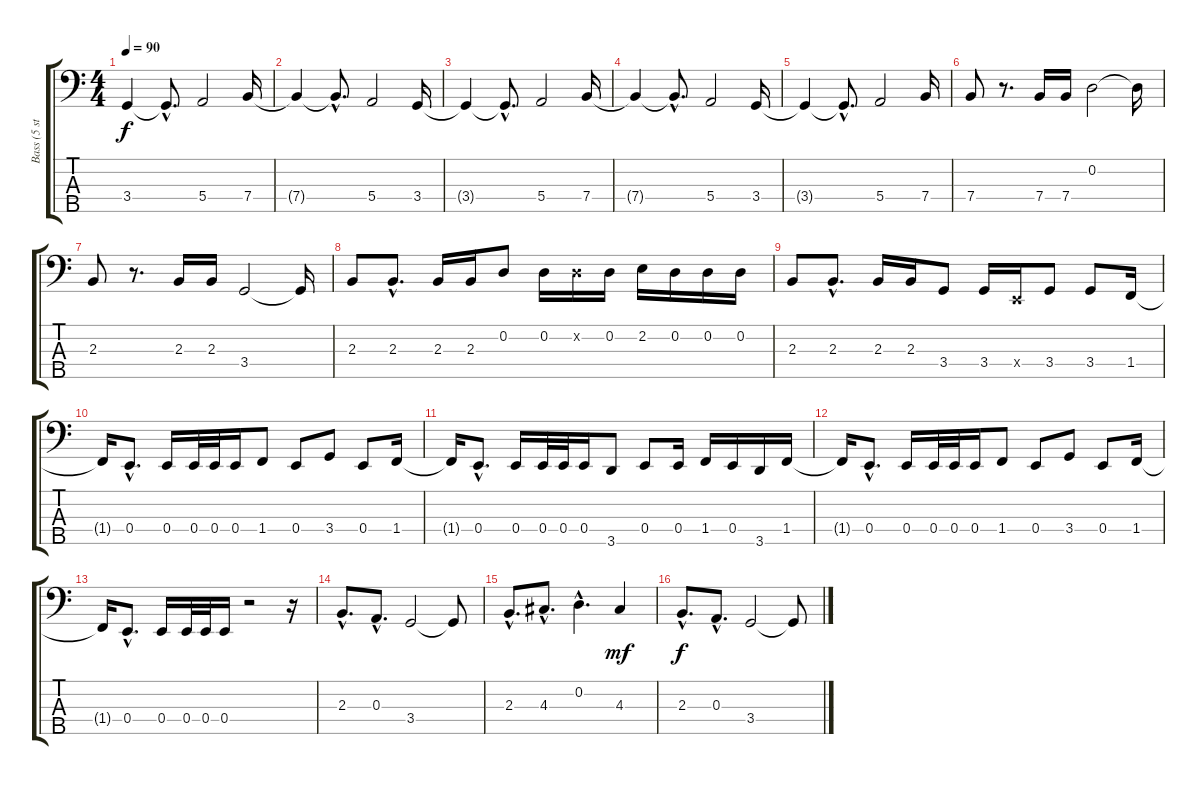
\track ("Bass (5 strings)" "Bass (5 st") {instrument electricbassfinger}
\staff {score tabs}
\tuning (G2 D2 A1 E1 B0) {hide}
\ts (4 4)
\tempo 90
\clef f4
\ks c
3.4{t}.4{dy f} 3.4{hac t}.8{d} 5.4.2 7.4.16 |
7.4{t}.4 7.4{hac t}.8{d} 5.4.2 3.4.16 |
3.4{t}.4 3.4{hac t}.8{d} 5.4.2 7.4.16 |
7.4{t}.4 7.4{hac t}.8{d} 5.4.2 3.4.16 |
3.4{t}.4 3.4{hac t}.8{d} 5.4.2 7.4.16 |
7.4.8 r.8{d} 7.4.16 7.4.16 0.2.2 0.2{t}.16 |
2.3.8 r.8{d} 2.3.16 2.3.16 3.4.2 3.4{t}.16 |
2.3.8 2.3{hac}.8{d} 2.3.16 2.3.16 0.2.8 0.2.16 0.2{x}.16 0.2.16 2.2.16 0.2.16 0.2.16 0.2.16 |
2.3.8 2.3{hac}.8{d} 2.3.16 2.3.16 3.4.8 3.4.16 0.4{x}.16 3.4.8 3.4.8 1.4.16 |
1.4{t}.16 0.4{hac}.8{d} 0.4.16 0.4.32 0.4.32 0.4.16 1.4.8 0.4.8 3.4.8 0.4.8 1.4.16 |
1.4{t}.16 0.4{hac}.8{d} 0.4.16 0.4.32 0.4.32 0.4.16 3.5.8 0.4.8 0.4.16 1.4.16 0.4.16 3.5.16 1.4.16 |
1.4{t}.16 0.4{hac}.8{d} 0.4.16 0.4.32 0.4.32 0.4.16 1.4.8 0.4.8 3.4.8 0.4.8 1.4.16 |
1.4{t}.16 0.4{hac}.8{d} 0.4.16 0.4.32 0.4.32 0.4.16 r.2 r.16 |
2.3{hac}.8{d} 0.3{hac}.8{d} 3.4.2 3.4{t}.8 |
2.3{hac}.8{d} 4.3{hac}.8{d} 0.2{hac}.4{d} 4.3.4{dy mf} |
2.3{hac}.8{d dy f} 0.3{hac}.8{d} 3.4.2 3.4{t}.8
